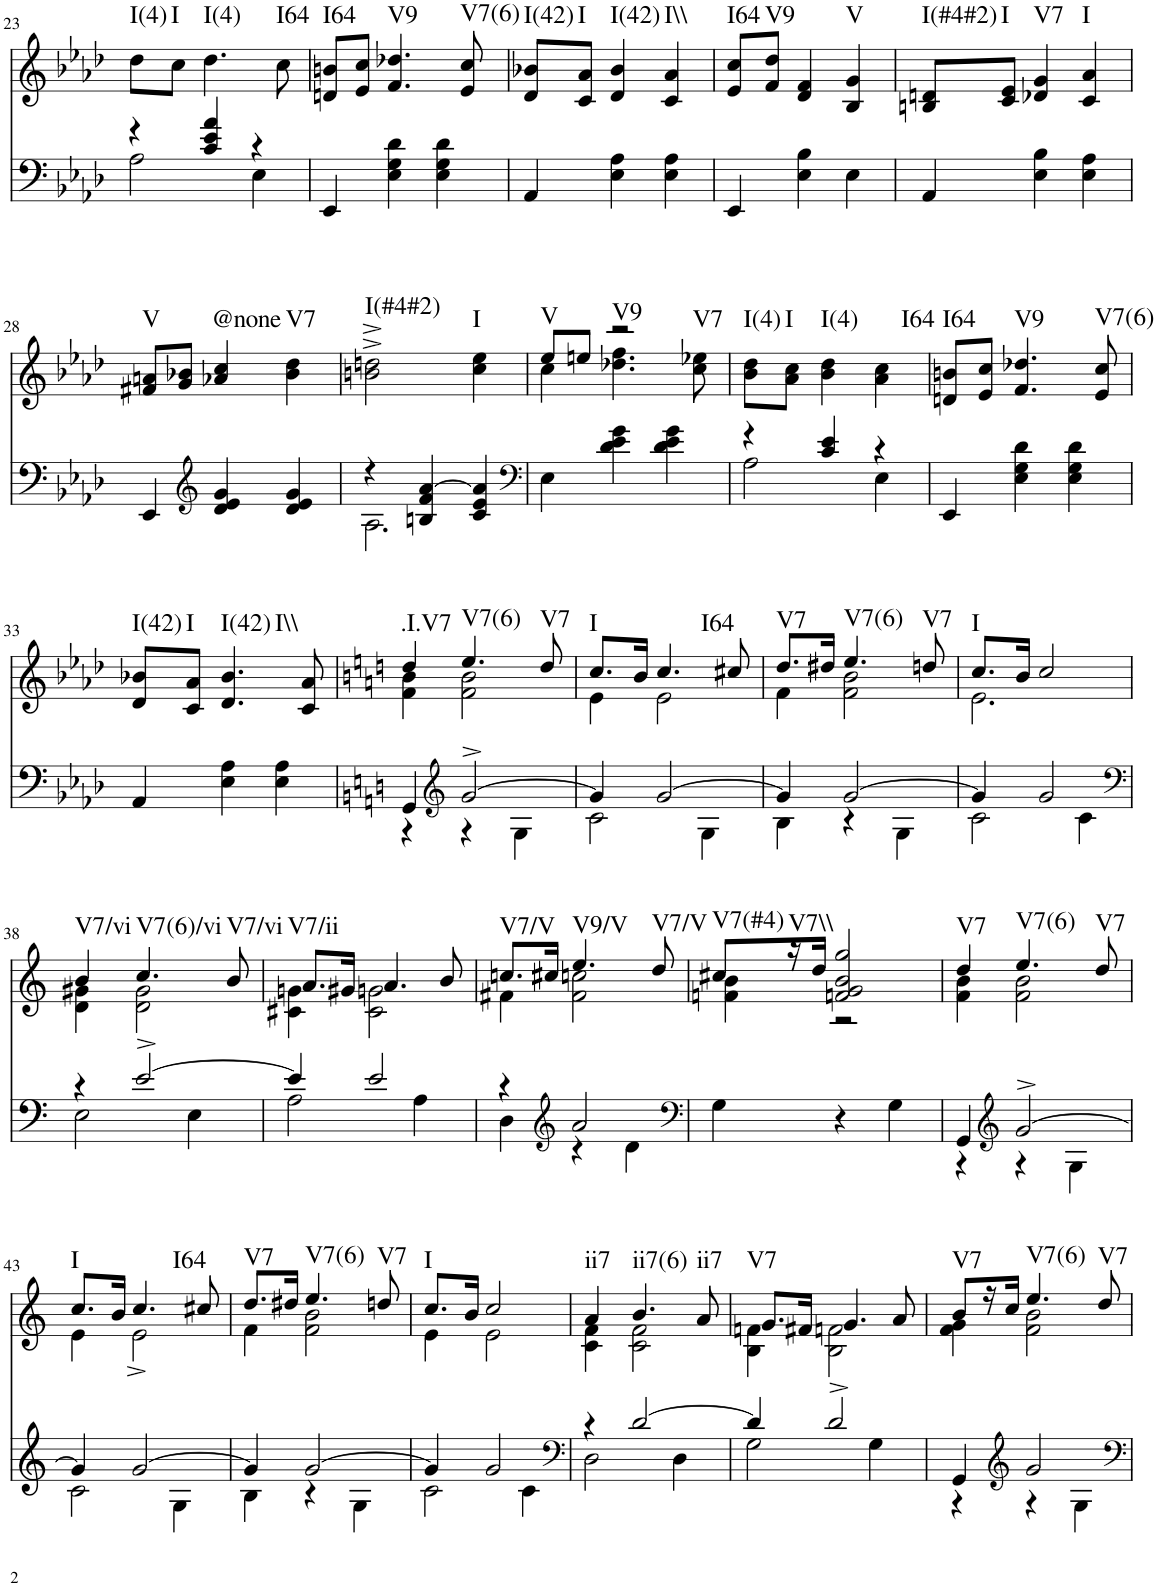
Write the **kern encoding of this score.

**kern	**kern	**harte
*part2	*part1	*part1
*staff2	*staff1	*
*I"piano	*I"piano	*
*I'Pno	*I'Pno	*
!!LO:PB:g=z
*clefF4	*clefG2	*
*k[b-e-a-d-]	*k[b-e-a-d-]	*
*M3/4	*M3/4	*
=23	=23	=23
*^	*	*
!	!	!	!LO:H:kt=I(4)
4r	2A-\	8dd-\L	N
!	!	!	!LO:H:kt=I
.	.	8cc\J	N
!	!	!	!LO:H:kt=I(4)
4c/ 4e-/ 4a-/	.	4.dd-\	N
4r	4E-\	.	.
!	!	!	!LO:H:kt=I64
.	.	8cc\	N
*v	*v	*	*
=24	=24	=24
!	!	!LO:H:kt=I64
4EE-/	8dn/ 8bn/L	N
.	8e-/ 8cc/J	.
!	!	!LO:H:kt=V9
4E-\ 4G\ 4d-\	4.f/ 4.dd-X/	N
4E-\ 4G\ 4d-\	.	.
!	!	!LO:H:kt=V7(6)
.	8e-/ 8cc/	N
=25	=25	=25
!	!	!LO:H:kt=I(42)
4AA-/	8d-/ 8b-X/L	N
!	!	!LO:H:kt=I
.	8c/ 8a-/J	N
!	!	!LO:H:kt=I(42)
4E-\ 4A-\	4d-/ 4b-/	N
!	!	!LO:H:kt=I\\
4E-\ 4A-\	4c/ 4a-/	N
=26	=26	=26
!	!	!LO:H:kt=I64
4EE-/	8e-/ 8cc/L	N
!	!	!LO:H:kt=V9
.	8f/ 8dd-/J	N
4E-\ 4B-\	4d-/ 4f/	.
!	!	!LO:H:kt=V
4E-\	4B-/ 4g/	N
=27	=27	=27
!	!	!LO:H:kt=I(#4#2)
4AA-/	8Bn/ 8dn/L	N
!	!	!LO:H:kt=I
.	8c/ 8e-/J	N
!	!	!LO:H:kt=V7
4E-\ 4B-\	4d-X/ 4g/	N
!	!	!LO:H:kt=I
4E-\ 4A-\	4c/ 4a-/	N
!!LO:LB:g=z
=28	=28	=28
!	!	!LO:H:kt=V
4EE-/	8f#X/ 8an/L	N
.	8g/ 8b-X/J	.
*clefG2	*	*
!	!	!LO:H:kt=@none
4d-/ 4e-/ 4g/	4a-X/ 4cc/	N
!	!	!LO:H:kt=V7
4d-/ 4e-/ 4g/	4b-\ 4dd-\	N
=29	=29	=29
*^	*	*
!	!	!	!LO:H:kt=I(#4#2)
4r	2.A-\	2bn\^ 2ddn\^	N
4Bn/ 4f/ [4a-/	.	.	.
!	!	!	!LO:H:kt=I
4c/ 4e-/ 4a-/]	.	4cc\ 4ee-\	N
*v	*v	*	*
=30	=30	=30
*clefF4	*	*
*	*^	*
!	!	!	!LO:H:kt=V
4E-\	8ee-/L	4cc\	N
.	8een/J	.	.
!	!	!	!LO:H:n=1:kt=V9
!	!	!	!LO:H:n=2:kt=V7
4d-\ 4e-\ 4g\	2r	4.dd-X\ 4.ff\	N N
4d-\ 4e-\ 4g\	.	.	.
.	.	8cc\ 8ee-X\	.
=31	=31	=31	=31
*^	*	*	*
!	!	!	!	!LO:H:kt=I(4)
*	*	*v	*v	*
4r	2A-\	8b-\ 8dd-\L	N
!	!	!	!LO:H:kt=I
.	.	8a-\ 8cc\J	N
!	!	!	!LO:H:kt=I(4)
4c/ 4e-/	.	4b-\ 4dd-\	N
!	!	!	!LO:H:kt=I64
4r	4E-\	4a-\ 4cc\	N
=32	=32	=32	=32
!	!	!	!LO:H:kt=I64
*v	*v	*	*
4EE-/	8dn/ 8bn/L	N
.	8e-/ 8cc/J	.
!	!	!LO:H:kt=V9
4E-\ 4G\ 4d-\	4.f/ 4.dd-X/	N
4E-\ 4G\ 4d-\	.	.
!	!	!LO:H:kt=V7(6)
.	8e-/ 8cc/	N
!!LO:LB:g=z
=33	=33	=33
!	!	!LO:H:kt=I(42)
4AA-/	8d-/ 8b-X/L	N
!	!	!LO:H:kt=I
.	8c/ 8a-/J	N
!	!	!LO:H:n=1:kt=I(42)
!	!	!LO:H:n=2:kt=I\\
4E-\ 4A-\	4.d-/ 4.b-/	N N
4E-\ 4A-\	.	.
.	8c/ 8a-/	.
=34	=34	=34
*k[]	*k[]	*
*^	*^	*
!	!	!	!	!LO:H:kt=.I.V7
4GG/	4r	4dd/	4f\ 4b\	N
*clefG2	*	*	*	*
!	!	!	!	!LO:H:kt=V7(6)
[2g^/	4r	4.ee/	2f\ 2b\	N
.	4G\	.	.	.
!	!	!	!	!LO:H:kt=V7
.	.	8dd/	.	N
=35	=35	=35	=35	=35
!	!	!	!	!LO:H:kt=I
4g/]	2c\	8.cc/L	4e\	N
.	.	16b/Jk	.	.
!	!	!	!	!LO:H:kt=I64
[2g/	.	4.cc/	2e\	N
.	4G\	.	.	.
.	.	8cc#X/	.	.
=36	=36	=36	=36	=36
!	!	!	!	!LO:H:kt=V7
4g/]	4B\	8.dd/L	4f\	N
.	.	16dd#X/Jk	.	.
!	!	!	!	!LO:H:kt=V7(6)
[2g/	4r	4.ee/	2f\ 2b\	N
.	4G\	.	.	.
!	!	!	!	!LO:H:kt=V7
.	.	8ddn/	.	N
=37	=37	=37	=37	=37
!	!	!	!	!LO:H:kt=I
4g/]	2c\	8.cc/L	2.e\	N
.	.	16b/Jk	.	.
2g/	.	2cc/	.	.
.	4c\	.	.	.
!!LO:LB:g=z	!!
=38	=38	=38	=38	=38
*clefF4	*	*	*	*
!	!	!	!	!LO:H:kt=V7/vi
4r	2E\	4b/	4d\ 4g#X\	N
!	!	!	!	!LO:H:kt=V7(6)/vi
[2e^/	.	4.cc/	2d\ 2g#\	N
.	4E\	.	.	.
!	!	!	!	!LO:H:kt=V7/vi
.	.	8b/	.	N
=39	=39	=39	=39	=39
!	!	!	!	!LO:H:kt=V7/ii
4e/]	2A\	8.a/L	4c#X\ 4gn\	N
.	.	16g#X/Jk	.	.
2e/	.	4.a/	2c#\ 2gn\	.
.	4A\	.	.	.
.	.	8b/	.	.
=40	=40	=40	=40	=40
!	!	!	!	!LO:H:kt=V7/V
4r	4D\	8.ccn/L	4f#X\	N
.	.	16cc#X/Jk	.	.
*clefG2	*	*	*	*
!	!	!	!	!LO:H:kt=V9/V
2a/	4r	4.ee/	2f#\ 2ccn\	N
.	4d\	.	.	.
!	!	!	!	!LO:H:kt=V7/V
.	.	8dd/	.	N
*v	*v	*	*	*
=41	=41	=41	=41
*clefF4	*	*	*
!	!	!	!LO:H:kt=V7(#4)
4G\	8cc#X/L	4fn\ 4b\	N
!	!	!	!LO:H:kt=V7\\
.	16r	.	N
.	16dd/JJ	.	.
4r	2fn/ 2g/ 2b/ 2gg/	2r	.
4G\	.	.	.
=42	=42	=42	=42
*^	*	*	*
!	!	!	!	!LO:H:kt=V7
4GG/	4r	4dd/	4f\ 4b\	N
*clefG2	*	*	*	*
!	!	!	!	!LO:H:kt=V7(6)
[2g^/	4r	4.ee/	2f\ 2b\	N
.	4G\	.	.	.
!	!	!	!	!LO:H:kt=V7
.	.	8dd/	.	N
!!LO:LB:g=z	!!
=43	=43	=43	=43	=43
!	!	!	!	!LO:H:kt=I
4g/]	2c\	8.cc/L	4e\	N
.	.	16b/Jk	.	.
!	!	!	!	!LO:H:kt=I64
[2g/	.	4.cc/	2e^\	N
.	4G\	.	.	.
.	.	8cc#X/	.	.
=44	=44	=44	=44	=44
!	!	!	!	!LO:H:kt=V7
4g/]	4B\	8.dd/L	4f\	N
.	.	16dd#X/Jk	.	.
!	!	!	!	!LO:H:kt=V7(6)
[2g/	4r	4.ee/	2f\ 2b\	N
.	4G\	.	.	.
!	!	!	!	!LO:H:kt=V7
.	.	8ddn/	.	N
=45	=45	=45	=45	=45
!	!	!	!	!LO:H:kt=I
4g/]	2c\	8.cc/L	4e\	N
.	.	16b/Jk	.	.
2g/	.	2cc/	2e\	.
.	4c\	.	.	.
=46	=46	=46	=46	=46
*clefF4	*	*	*	*
!	!	!	!	!LO:H:kt=ii7
4r	2D\	4a/	4c\ 4f\	N
!	!	!	!	!LO:H:kt=ii7(6)
[2d/	.	4.b/	2c\ 2f\	N
.	4D\	.	.	.
!	!	!	!	!LO:H:kt=ii7
.	.	8a/	.	N
=47	=47	=47	=47	=47
!	!	!	!	!LO:H:kt=V7
4d/]	2G\	8.g/L	4B\ 4fn\	N
.	.	16f#X/Jk	.	.
2d^/	.	4.g/	2B\ 2fn\	.
.	4G\	.	.	.
.	.	8a/	.	.
=48	=48	=48	=48	=48
!	!	!	!	!LO:H:kt=V7
4GG/	4r	8b/L	4f\ 4g\	N
.	.	16r	.	.
.	.	16cc/JJ	.	.
*clefG2	*	*	*	*
!	!	!	!	!LO:H:kt=V7(6)
2g/	4r	4.ee/	2f\ 2b\	N
.	4G\	.	.	.
!	!	!	!	!LO:H:kt=V7
.	.	8dd/	.	N
*v	*v	*	*	*
*	*v	*v	*
=	=	=
*-	*-	*-
